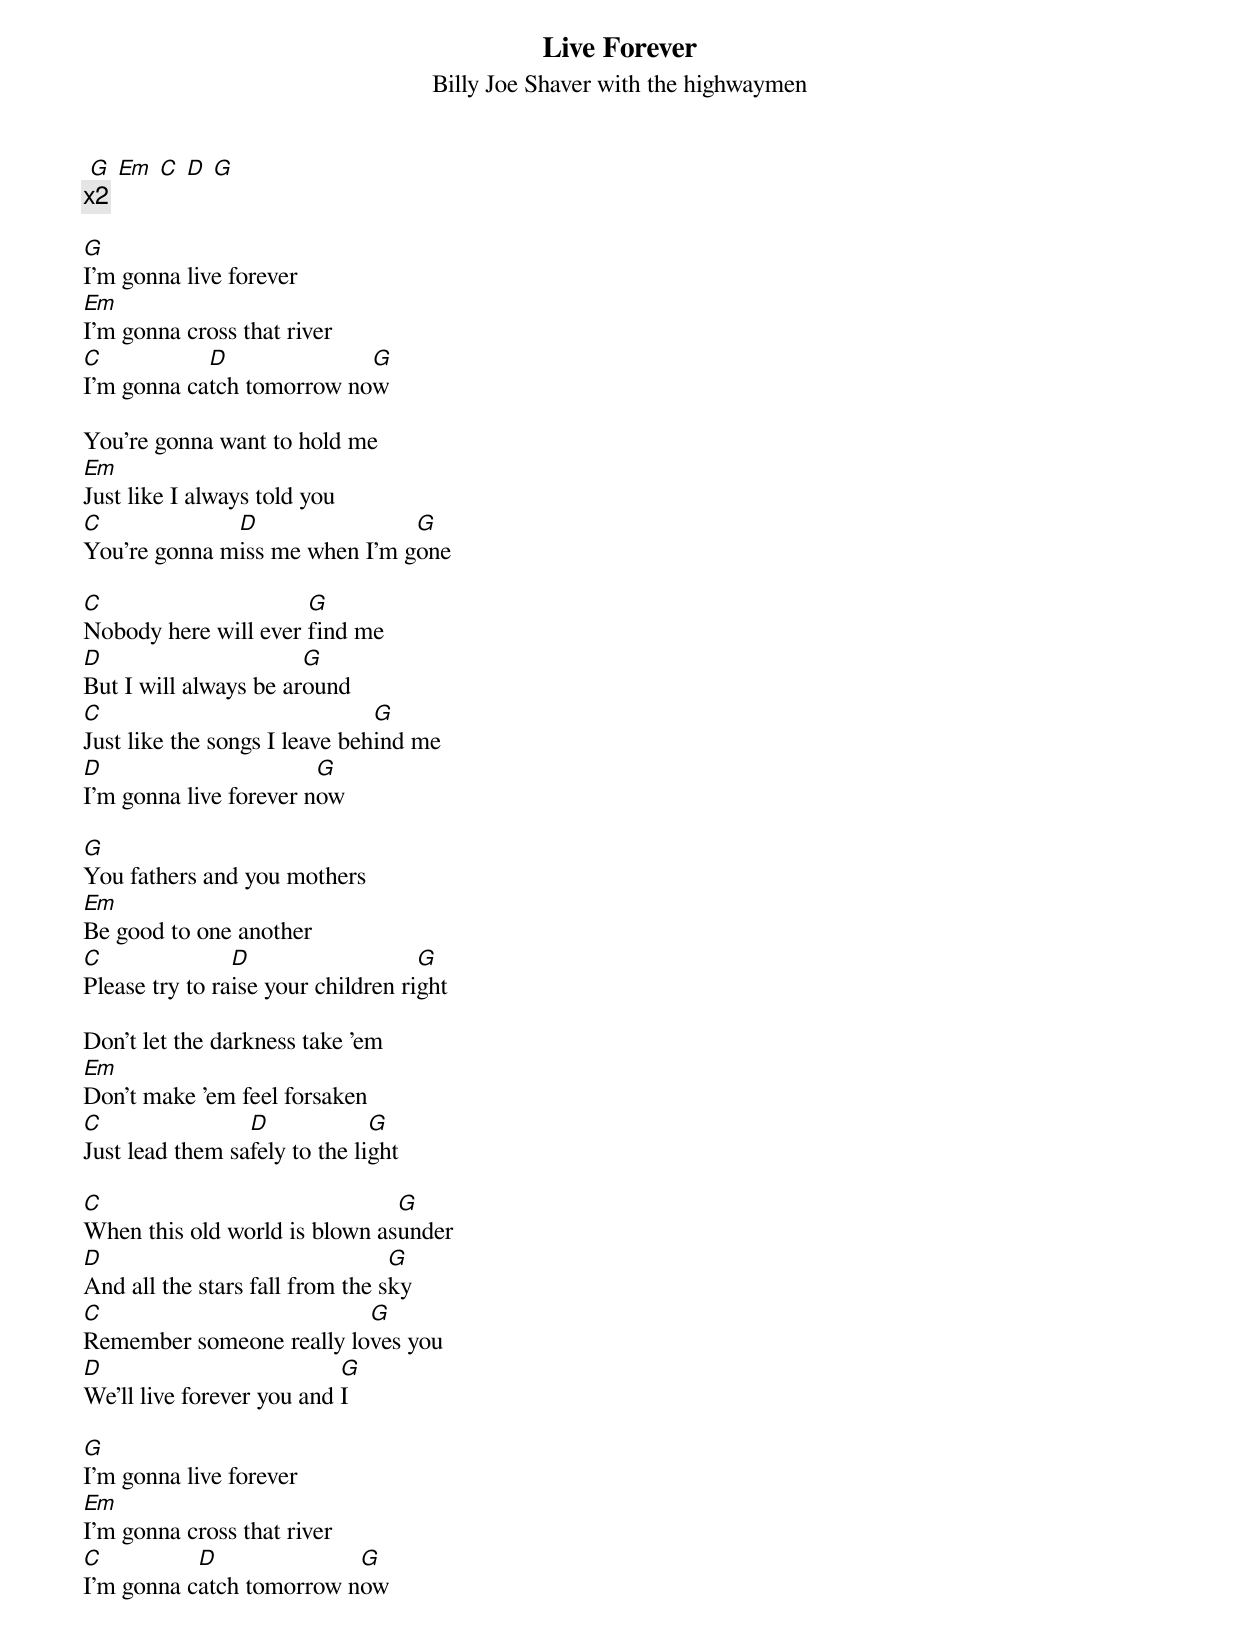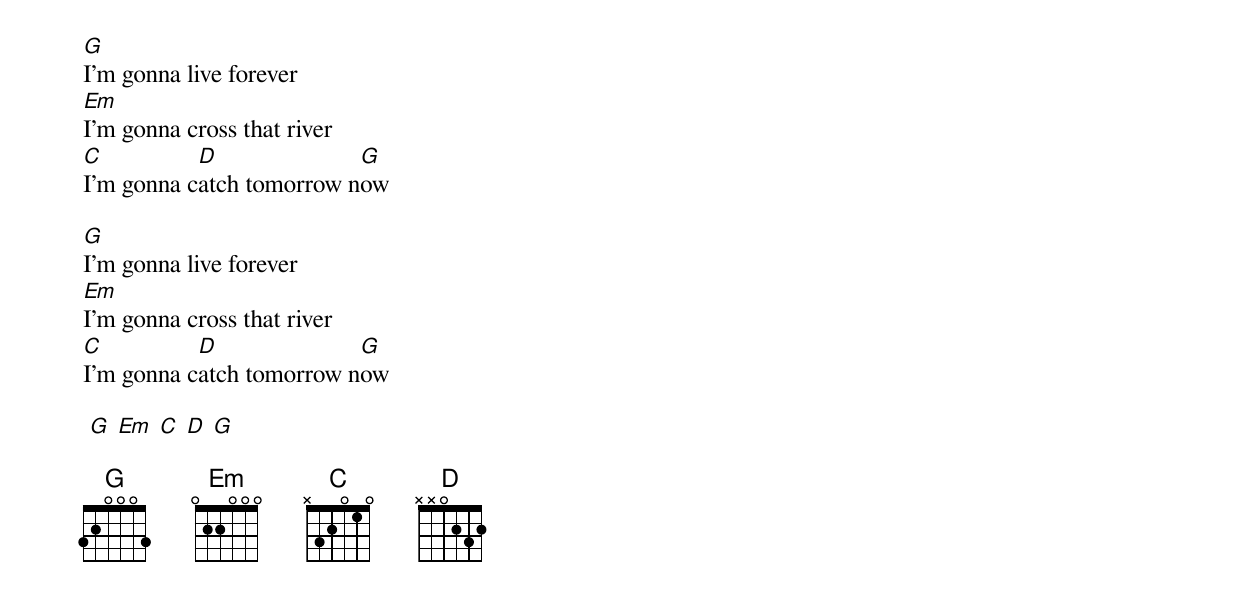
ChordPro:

{title: Live Forever}
{subtitle: Billy Joe Shaver with the highwaymen}

 [G] [Em] [C] [D] [G]
{c:x2}

[G]I'm gonna live forever
[Em]I'm gonna cross that river
[C]I'm gonna ca[D]tch tomorrow no[G]w

You're gonna want to hold me
[Em]Just like I always told you
[C]You're gonna m[D]iss me when I'm g[G]one

[C]Nobody here will ever [G]find me
[D]But I will always be ar[G]ound
[C]Just like the songs I leave beh[G]ind me
[D]I'm gonna live forever n[G]ow

[G]You fathers and you mothers
[Em]Be good to one another
[C]Please try to ra[D]ise your children ri[G]ght

Don't let the darkness take 'em
[Em]Don't make 'em feel forsaken
[C]Just lead them sa[D]fely to the li[G]ght

[C]When this old world is blown as[G]under
[D]And all the stars fall from the s[G]ky
[C]Remember someone really lo[G]ves you
[D]We'll live forever you and [G]I

[G]I'm gonna live forever
[Em]I'm gonna cross that river
[C]I'm gonna c[D]atch tomorrow n[G]ow

[G]I'm gonna live forever
[Em]I'm gonna cross that river
[C]I'm gonna c[D]atch tomorrow n[G]ow

[G]I'm gonna live forever
[Em]I'm gonna cross that river
[C]I'm gonna c[D]atch tomorrow n[G]ow

 [G] [Em] [C] [D] [G]

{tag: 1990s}
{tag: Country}
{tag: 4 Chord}
